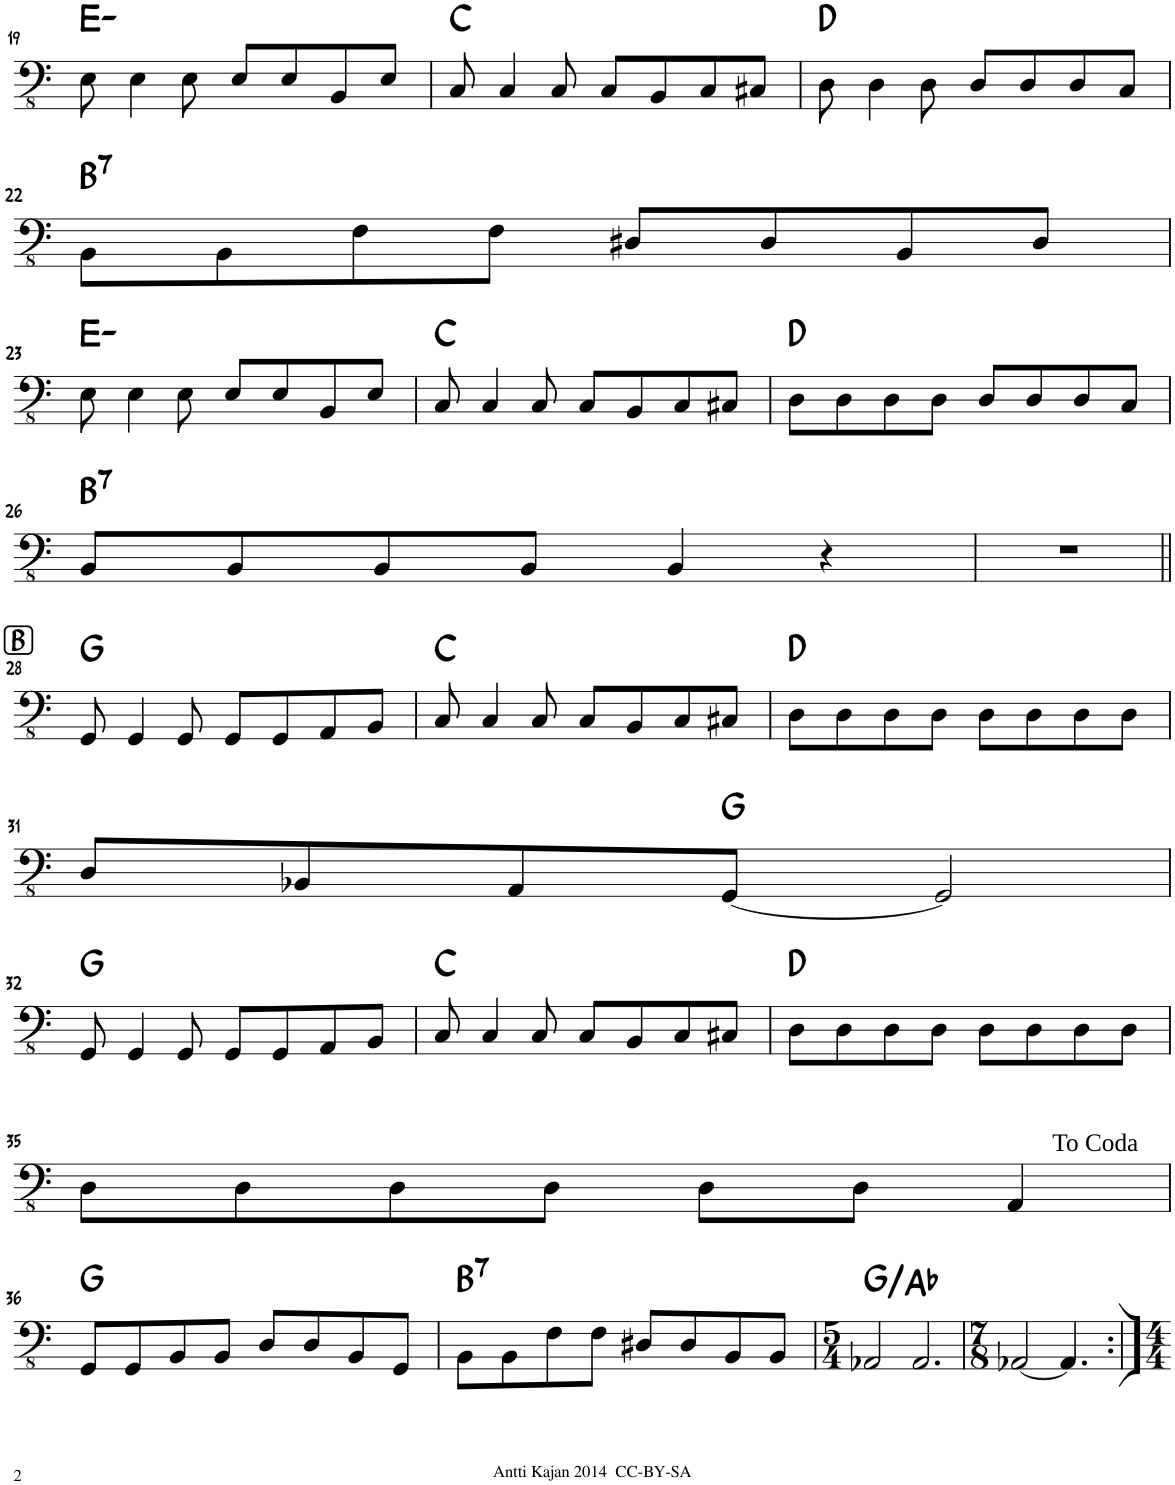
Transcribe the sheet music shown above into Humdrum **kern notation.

**kern	**harte
*part1	*part1
*staff1	*
*I"Fretless Electric Bass	*
!!LO:PB:g=z
*clefFv4	*
*k[f#]	*
*M4/4	*
=19	=19
8EE\	E:min
4EE\	.
8EE\	.
8EE/L	.
8EE/	.
8BBB/	.
8EE/J	.
=20	=20
8CC/	C:maj
4CC/	.
8CC/	.
8CC/L	.
8BBB/	.
8CC/	.
8CC#X/J	.
=21	=21
8DD\	D:maj
4DD\	.
8DD\	.
8DD/L	.
8DD/	.
8DD/	.
8CC/J	.
!!LO:LB:g=z
=22	=22
!	!LO:H:kt=7
8BBB\L	B:7
8BBB\	.
8FF#\	.
8FF#\J	.
8DD#X/L	.
8DD#/	.
8BBB/	.
8DD#/J	.
!!LO:LB:g=z
=23	=23
8EE\	E:min
4EE\	.
8EE\	.
8EE/L	.
8EE/	.
8BBB/	.
8EE/J	.
=24	=24
8CC/	C:maj
4CC/	.
8CC/	.
8CC/L	.
8BBB/	.
8CC/	.
8CC#X/J	.
=25	=25
8DD\L	D:maj
8DD\	.
8DD\	.
8DD\J	.
8DD/L	.
8DD/	.
8DD/	.
8CC/J	.
!!LO:LB:g=z
=26	=26
!	!LO:H:kt=7
8BBB/L	B:7
8BBB/	.
8BBB/	.
8BBB/J	.
4BBB/	.
4r	.
=27	=27
1r	.
!!LO:LB:g=z
!!LO:REH:place=s1:a:rj:fs=12:t=B
=28||	=28||
8GGG/	G:maj
4GGG/	.
8GGG/	.
8GGG/L	.
8GGG/	.
8AAA/	.
8BBB/J	.
=29	=29
8CC/	C:maj
4CC/	.
8CC/	.
8CC/L	.
8BBB/	.
8CC/	.
8CC#X/J	.
=30	=30
8DD\L	D:maj
8DD\	.
8DD\	.
8DD\J	.
8DD\L	.
8DD\	.
8DD\	.
8DD\J	.
!!LO:LB:g=z
=31	=31
8DD/L	.
8BBB-X/	.
8AAA/	.
[8GGG/J	G:maj
2GGG/]	.
!!LO:LB:g=z
=32	=32
8GGG/	G:maj
4GGG/	.
8GGG/	.
8GGG/L	.
8GGG/	.
8AAA/	.
8BBB/J	.
=33	=33
8CC/	C:maj
4CC/	.
8CC/	.
8CC/L	.
8BBB/	.
8CC/	.
8CC#X/J	.
=34	=34
8DD\L	D:maj
8DD\	.
8DD\	.
8DD\J	.
8DD\L	.
8DD\	.
8DD\	.
8DD\J	.
!!LO:LB:g=z
=35	=35
8DD\L	.
8DD\	.
8DD\	.
8DD\J	.
8DD\L	.
8DD\J	.
4AAA/	.
!LO:TX:a:t=<font size="10.5833"/><font face="Times New Roman"/>To Coda	!
!!LO:LB:g=z
=36	=36
8GGG/L	G:maj
8GGG/	.
8BBB/	.
8BBB/J	.
8DD/L	.
8DD/	.
8BBB/	.
8GGG/J	.
=37	=37
!	!LO:H:kt=7
8BBB\L	B:7
8BBB\	.
8FF#\	.
8FF#\J	.
8DD#X/L	.
8DD#/	.
8BBB/	.
8BBB/J	.
=38	=38
*M5/4	*
2AAA-X/	G:maj/b2
2.AAA-/	.
=39	=39
*M7/8	*
[2AAA-X/	.
4.AAA-/]	.
=:|!	=:|!
*-	*-
